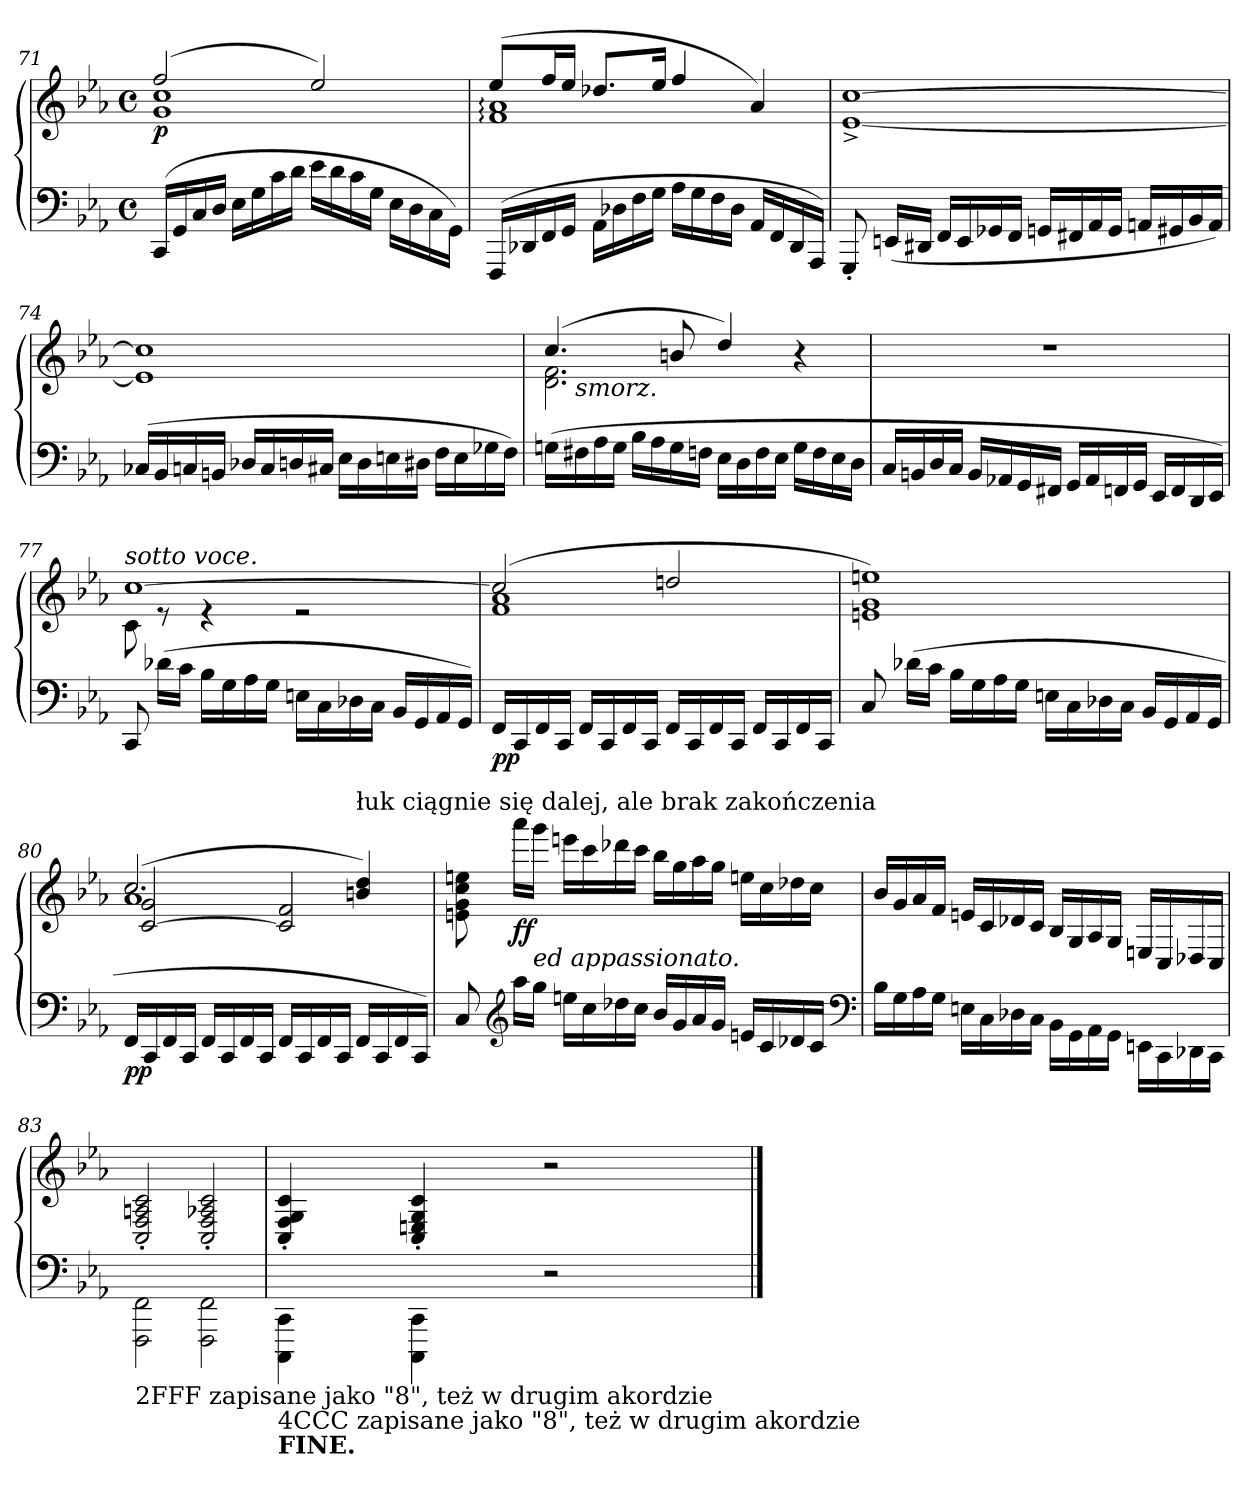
**kern	**kern	**dynam
*part1	*part1	*part1
*staff2	*staff1	*staff1/2
*clefF4	*clefG2	*
*k[b-e-a-]	*k[b-e-a-]	*
*M4/4	*M4/4	*
*met(c)	*met(c)	*
=71	=71	=71
*	*^	*
!	!	!	!LO:DY:b
(>16CCLL	(>2ff	1g 1cc	p
16GG	.	.	.
16C	.	.	.
16DJJ	.	.	.
16E-LL	.	.	.
16G	.	.	.
16c	.	.	.
16dJJ	.	.	.
16e-LL	2ee-)	.	.
16d	.	.	.
16c	.	.	.
16GJJ	.	.	.
16E-\LL	.	.	.
16D	.	.	.
16C	.	.	.
16GGJJ)	.	.	.
=72	=72	=72	=72
(>16FFFLL	(>8ee-L	1f: 1a-:	.
16DD-X	.	.	.
16FF	16ffL	.	.
16GGJJ	16ee-JJ	.	.
16AA-LL	8.dd-XL	.	.
16D-X	.	.	.
16F	.	.	.
16GJJ	16ee-Jk	.	.
16A-LL	4ff	.	.
16G	.	.	.
16F	.	.	.
16D-JJ	.	.	.
16AA-LL	4a-)	.	.
16FF	.	.	.
16DD-	.	.	.
16AAA-JJ)	.	.	.
*	*v	*v	*
=73	=73	=73
8GGG'<	[1e-^< [1cc^<	.
(<16EEnLL	.	.
16DD#XJJ	.	.
16FFLL	.	.
16EE	.	.
16GG-X	.	.
16FFJJ	.	.
16GGnLL	.	.
16FF#X	.	.
16AA-	.	.
16GGJJ	.	.
16AAnLL	.	.
16GG#X	.	.
16BB-	.	.
16AAJJ)	.	.
=74	=74	=74
(>16C-XLL	1e-] 1cc]	.
16BB-	.	.
16Cn	.	.
16BBnJJ	.	.
16D-XLL	.	.
16C	.	.
16Dn	.	.
16C#XJJ	.	.
16E-LL	.	.
16D	.	.
16En	.	.
16D#XJJ	.	.
16FLL	.	.
16E	.	.
16G-X	.	.
16FJJ)	.	.
=75	=75	=75
*	*^	*
*	*	*^	*
(>16GnLL	(>4.cc	2.d 2.f	16ryy	.
!	!	!	!LO:TX:b:i:t=smorz.	!
16F#X	.	.	2...ryy	.
16A-	.	.	.	.
16GJJ	.	.	.	.
16B-LL	.	.	.	.
16A-	.	.	.	.
16G	8bn	.	.	.
16FnJJ	.	.	.	.
16E-LL	4dd)	.	.	.
16D	.	.	.	.
16F	.	.	.	.
16E-JJ	.	.	.	.
16GLL	4r	4ryy	.	.
16F	.	.	.	.
16E-	.	.	.	.
16DJJ	.	.	.	.
*	*v	*v	*v	*
=76	=76	=76
16CLL	1rdd	.
16BBn	.	.
16D	.	.
16CJJ	.	.
16BBLL	.	.
16AA-X	.	.
16GG	.	.
16FF#XJJ	.	.
16GGLL	.	.
16AA-	.	.
16FFn	.	.
16GGJJ	.	.
16EE-LL	.	.
16FF	.	.
16DD	.	.
16EE-JJ)	.	.
=77	=77	=77
*	*^	*
!	!LO:TX:a:i:t=sotto voce.	!	!
8CC	[1cc	8c	.
(>16d-XLL	.	8re	.
16cJJ	.	.	.
16B-LL	.	4re	.
16G	.	.	.
16A-	.	.	.
16GJJ	.	.	.
16EnLL	.	2re	.
16C\	.	.	.
16D-X	.	.	.
16CJJ	.	.	.
16BB-LL	.	.	.
16GG	.	.	.
16AA-	.	.	.
16GGJJ)	.	.	.
=78	=78	=78	=78
!	!	!	!LO:DY:b=2
16FFLL	(>2cc]	1f 1a-	pp
16CC	.	.	.
16FF	.	.	.
16CCJJ	.	.	.
16FFLL	.	.	.
16CC	.	.	.
16FF	.	.	.
16CCJJ	.	.	.
16FFLL	2ddn	.	.
16CC	.	.	.
16FF	.	.	.
16CCJJ	.	.	.
16FFLL	.	.	.
16CC	.	.	.
16FF	.	.	.
16CCJJ	.	.	.
*	*v	*v	*
=79	=79	=79
8C	1en 1g 1een)	.
(>16d-XLL	.	.
16cJJ	.	.
16B-LL	.	.
16G	.	.
16A-	.	.
16GJJ	.	.
16EnLL	.	.
16C\	.	.
16D-X	.	.
16CJJ	.	.
16BB-LL	.	.
16GG	.	.
16AA-	.	.
16GGJJ	.	.
=80	=80	=80
!	!LO:TX:a:B:t=Poco rall	!
!	!LO:N:vis=2	!LO:DY:b=2
*	*^	*
*	*	*^	*
16FFLL	(>2.cc	1a-	[2c 2g	pp
16CC	.	.	.	.
16FF	.	.	.	.
16CCJJ	.	.	.	.
16FFLL	.	.	.	.
16CC	.	.	.	.
16FF	.	.	.	.
16CCJJ	.	.	.	.
16FFLL	.	.	2c] 2f	.
16CC	.	.	.	.
16FF	.	.	.	.
16CCJJ	.	.	.	.
!	!LO:TX:a:t=łuk ciągnie się dalej, ale brak zakończenia	!	!	!
16FFLL	4bn 4dd)	.	.	.
16CC	.	.	.	.
16FF	.	.	.	.
16CCJJ)	.	.	.	.
*	*v	*v	*v	*
=81	=81	=81
8C	8en\ 8g\ 8cc\ 8een\	.
*clefG2	*	*
!	!	!LO:DY:b
16aa-LL	16aaa-LL	ff
!	!LO:TX:b:i:t=ed appassionato.	!
16ggJJ	16gggJJ	.
16eenLL	16eeenLL	.
16cc	16ccc	.
16dd-X	16ddd-X	.
16ccJJ	16cccJJ	.
16b-LL	16bb-LL	.
16g	16gg	.
16a-	16aa-	.
16gJJ	16ggJJ	.
16enLL	16eenLL	.
16c	16cc	.
16d-X	16dd-X	.
16cJJ	16ccJJ	.
*clefF4	*	*
=82	=82	=82
16B-LL	16b-LL	.
16G	16g	.
16A-	16a-	.
16GJJ	16fJJ	.
16EnLL	16enLL	.
16C\	16c	.
16D-X	16d-X	.
16CJJ	16cJJ	.
16BB-\LL	16B-/LL	.
16GG\	16G/	.
16AA-\	16A-/	.
16GG\JJ	16G/JJ	.
16EEn\LL	16En/LL	.
16CC\	16C/	.
16DD-X\	16D-X/	.
16CC\JJ	16C/JJ	.
=83	=83	=83
!LO:TX:b:t=2FFF zapisane jako "8", też w drugim akordzie	!	!
2FFF\ 2FF\	2C'>/ 2F'>/ 2An'>/ 2c'>/	.
2FFF\ 2FF\	2C'>/ 2F'>/ 2A-X'>/ 2c'>/	.
=84	=84	=84
!LO:TX:b:t=4CCC zapisane jako "8", też w drugim akordzie	!	!
!LO:TX:b:B:t=FINE.	!	!
4CCC\ 4CC\	4C'>/ 4F'>/ 4G'>/ 4c'>/	.
4CCC\ 4CC\	4C'>/ 4En'>/ 4G'>/ 4c'>/	.
2r	2r	.
==	==	==
*-	*-	*-
